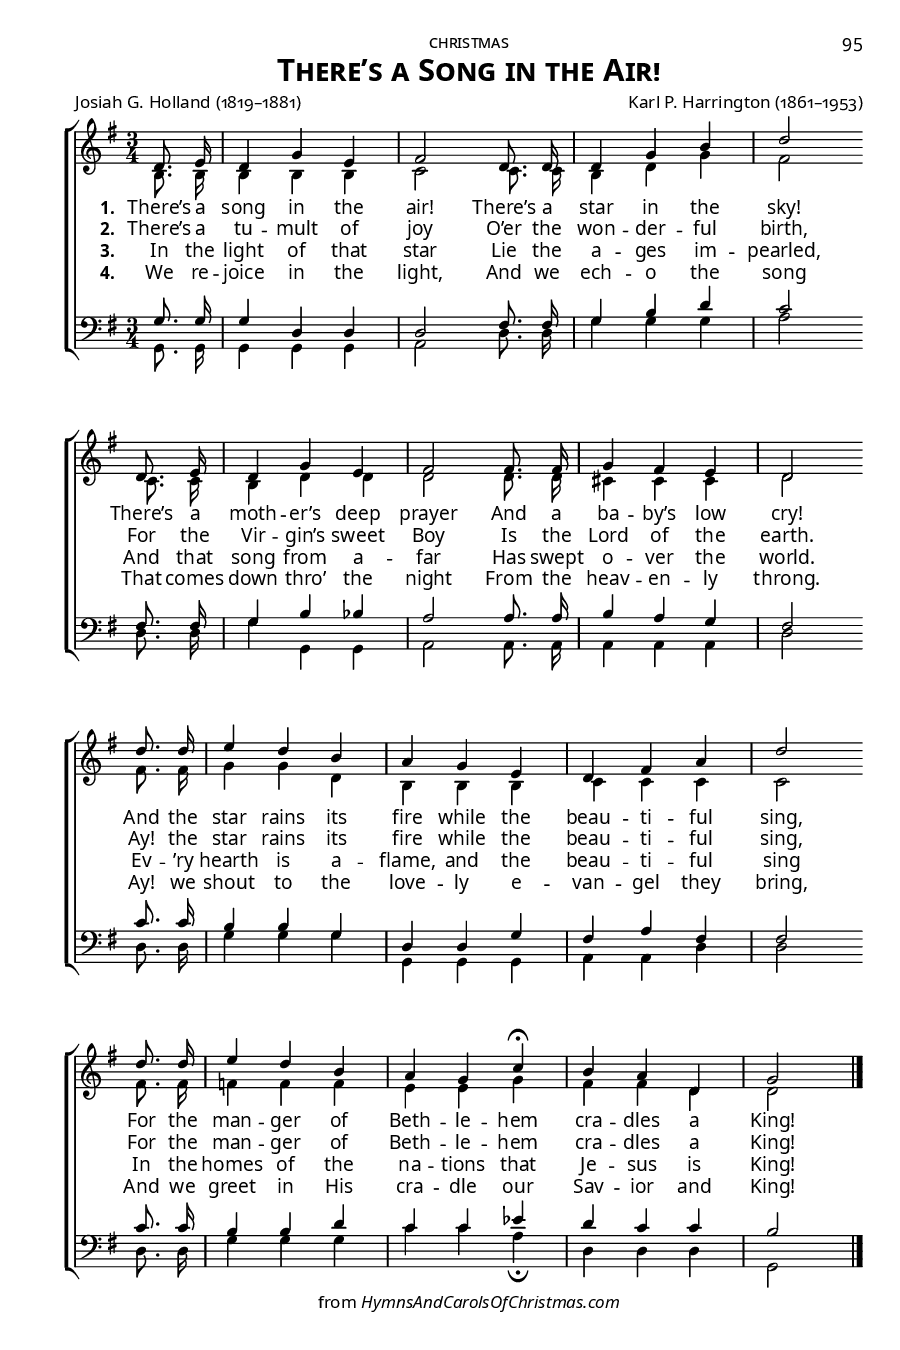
\version "2.14.2"
\include "util.ly"
\header {
  title = \markup{\override #'(font-name . "Garamond Premier Pro Semibold"){ \abs-fontsize #15 \smallCapsOldStyle"There’s a Song in the Air!"}}
  poet = \markup\oldStyleNum"Josiah G. Holland (1819–1881)"
  composer = \markup\oldStyleNum"Karl P. Harrington (1861–1953)"
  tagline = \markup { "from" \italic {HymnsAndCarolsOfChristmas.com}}
}
\paper {
  %print-all-headers = ##f
  paper-height = 9\in
  paper-width = 6\in
  indent = 0\in
  %system-system-spacing = #'((basic-distance . 10) (padding . 0))
  %system-system-spacing =
  %  #'((basic-distance . 0)
  %     (minimum-distance . 0)
  %     (padding . -0.35)
  %     (stretchability . 100))
  ragged-last-bottom = ##f
  ragged-bottom = ##f
  two-sided = ##t
  inner-margin = 0.5\in
  outer-margin = 0.25\in
  top-margin = 0.25\in
  bottom-margin = 0.25\in
  first-page-number = #095
  print-first-page-number = ##t
  headerLine = \markup{\override #'(font-name . "Garamond Premier Pro") \smallCapsOldStyle"christmas"}
  oddHeaderMarkup = \markup\fill-line{
     \override #'(font-name . "Garamond Premier Pro")\abs-fontsize #8.5
     \combine 
        \fill-line{"" \on-the-fly #print-page-number-check-first
        \oldStylePageNum""
        }
        \fill-line{\headerLine}
  }
  evenHeaderMarkup = \markup {
     \override #'(font-name . "Garamond Premier Pro")\abs-fontsize #8.5
     \combine
        \on-the-fly #print-page-number-check-first
        \oldStylePageNum""
        \fill-line{\headerLine}
  }
}
#(set-global-staff-size 15) \paper{ #(define fonts (make-pango-font-tree "GoudyOlSt BT" "Garamond Premier Pro" "Garamond Premier Pro" (/ 15 20))) }
global = {
  \key g \major
  \time 3/4
}

sopMusic = \relative c' {
  \partial 4 d8.\noBeam e16 |
  d4 g e |
  fis2 d8.\noBeam d16 |
  d4 g b |
  d2 \bar""\break d,8.\noBeam e16 |
  d4 g e | 
  
  fis2 fis8.\noBeam fis16 |
  g4 fis e |
  d2 \bar""\break d'8.\noBeam d16 |
  e4 d b |
  a g e | 
  
  d fis a |
  d2 \bar""\break d8.\noBeam d16 |
  e4 d b |
  a g c\fermata |
  b a d, |
  \partial 2 g2 \bar "|."
}
sopWords = \lyricmode {
  
}

altoMusic = \relative c' {
  b8.\noBeam b16 |
  b4 b b |
  c2 c8.\noBeam c16 |
  b4 d g |
  fis2 c8.\noBeam  c16 |
  b4 d d |
  
  d2 d8.\noBeam d16 |
  cis4 cis cis |
  d2 fis8.\noBeam  fis16 |
  g4 g d |
  b b b |
  
  c4 c c |
  c2 fis8.\noBeam fis16 |
  f4 f f |
  e e g |
  fis fis d |
  d2 \bar "|."
}
altoWords = \lyricmode {
  \dropLyricsV
  \set stanza = #"1. "
  There’s a song in the air!
  There’s a star in the sky!
  There’s a moth -- er’s deep prayer
  And a ba -- by’s low cry!
  And the star rains its fire while the beau -- ti -- ful sing,
  For the man -- ger of Beth -- le -- hem cra -- dles a King!
}
altoWordsII = \lyricmode {
  \dropLyricsV
  \set stanza = #"2. "
  There’s a tu -- mult of joy
  O’er the won -- der -- ful birth,
  For the Vir -- gin’s sweet Boy
  Is the Lord of the earth.
  Ay! the star rains its fire while the beau -- ti -- ful sing,
  For the man -- ger of Beth -- le -- hem cra -- dles a King!
}
altoWordsIII = \lyricmode {
  \dropLyricsV
  \set stanza = #"3. "
  In the light of that star
  Lie the a -- ges im -- pearled,
  And that song from a -- far
  Has swept o -- ver the world.
  Ev -- ’ry hearth is a -- flame, and the beau -- ti -- ful sing
  In the homes of the na -- tions that Je -- sus is King!
}
altoWordsIV = \lyricmode {
  \dropLyricsV
  \set stanza = #"4. "
  We re -- joice in the light,
  And we ech -- o the song
  That comes down thro’ the night
  From the heav -- en -- ly throng.
  Ay! we shout to the love -- ly e -- van -- gel they bring,
  And we greet in His cra -- dle our Sav -- ior and King!
}
altoWordsV = \lyricmode {
}
altoWordsVI = \lyricmode {
}
tenorMusic = \relative c' {
  g8.\noBeam g16 |
  g4 d d |
  d2 fis8.\noBeam fis16 |
  g4 b d |
  c2 fis,8.\noBeam fis16 |
  g4 b bes |
  
  a2 a8.\noBeam a16 |
  b4 a g |
  fis2 c'8.\noBeam c16 |
  b4 b g |
  d d g |
  
  fis a fis |
  fis2 c'8.\noBeam c16 |
  b4 b d |
  c c ees |
  d c c |
  b2 \bar "|."
}
tenorWords = \lyricmode {

}

bassMusic = \relative c {
  g8.\noBeam g16 |
  g4 g g |
  a2 d8.\noBeam d16 |
  g4 g g |
  a2 d,8.\noBeam d16 |
  g4 g, g |
  
  a2 a8.\noBeam a16 |
  a4 a a |
  d2 d8.\noBeam d16 |
  g4 g g |
  g, g g |
  
  a a d |
  d2 d8.\noBeam d16 |
  g4 g g |
  c c a\fermata |
  d, d d |
  g,2 \bar "|."
}
bassWords = \lyricmode {

}

pianoRH = \relative c' {
  
}
pianoLH = \relative c' {
  
}

\score {
  <<
   \new ChoirStaff <<
%    \new Lyrics = sopranos \with { \override VerticalAxisGroup #'nonstaff-relatedstaff-spacing = #'((basic-distance . 1)) }
    \new Staff = women <<
      \new Voice = "sopranos" { \voiceOne << \global \sopMusic >> }
      \new Voice = "altos" { \voiceTwo << \global \altoMusic >> }
    >>
    \new Lyrics \with { alignAboveContext = #"women" \override VerticalAxisGroup #'nonstaff-relatedstaff-spacing = #'((basic-distance . 1))} \lyricsto "sopranos" \sopWords
    \new Lyrics = "altosVI"  \with { alignBelowContext = #"women" } \lyricsto "sopranos" \altoWordsVI
    \new Lyrics = "altosV"  \with { alignBelowContext = #"women" } \lyricsto "sopranos" \altoWordsV
    \new Lyrics = "altosIV"  \with { alignBelowContext = #"women" } \lyricsto "sopranos" \altoWordsIV
    \new Lyrics = "altosIII"  \with { alignBelowContext = #"women" } \lyricsto "sopranos" \altoWordsIII
    \new Lyrics = "altosII"  \with { alignBelowContext = #"women" } \lyricsto "sopranos" \altoWordsII
    \new Lyrics = "altos"  \with { alignBelowContext = #"women" \override VerticalAxisGroup #'nonstaff-relatedstaff-spacing = #'((basic-distance . 1))} \lyricsto "sopranos" \altoWords
   \new Staff = men <<
      \clef bass
      \new Voice = "tenors" { \voiceOne << \global \tenorMusic >> }
      \new Voice = "basses" { \voiceTwo << \global \bassMusic >> }
    >>
    \new Lyrics \with { alignAboveContext = #"men" \override VerticalAxisGroup #'nonstaff-relatedstaff-spacing = #'((basic-distance . 1)) } \lyricsto "tenors" \tenorWords
    \new Lyrics \with { alignBelowContext = #"men" \override VerticalAxisGroup #'nonstaff-relatedstaff-spacing = #'((basic-distance . 1)) } \lyricsto "basses" \bassWords
  >>
%    \new PianoStaff << \new Staff { \new Voice { \pianoRH } } \new Staff { \clef "bass" \pianoLH } >>
  >>
  \layout {
    \context {
      \Score
      %\override SpacingSpanner #'base-shortest-duration = #(ly:make-moment 1 8)
      %\override SpacingSpanner #'common-shortest-duration = #(ly:make-moment 1 4)
    }
    \context {
      % Remove all empty staves
      % \Staff \RemoveEmptyStaves \override VerticalAxisGroup #'remove-first = ##t
    }
  }
  \midi {
    \tempo 4 = 90
    \set Staff.midiInstrument = "flute"
  
    \context {
      \Voice
      \remove "Dynamic_performer"
    }
  }
}
